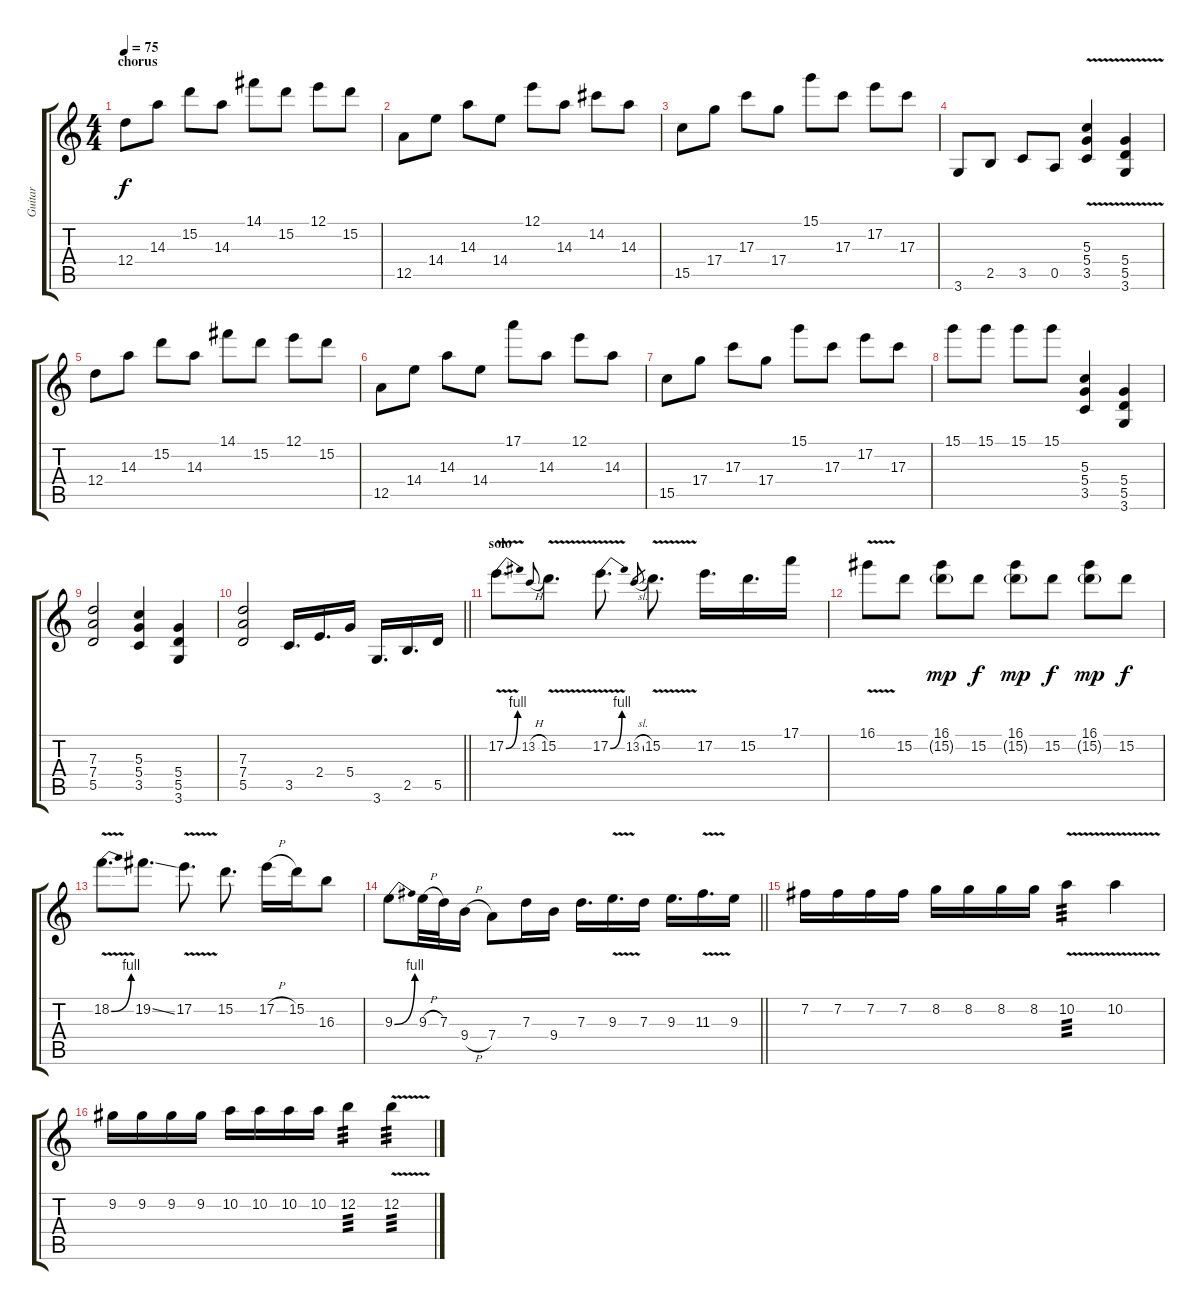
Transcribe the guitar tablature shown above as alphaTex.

\track ("Guitar " "Guitar ") {instrument electricguitarclean}
\staff {score tabs}
\tuning (E4 B3 G3 D3 A2 E2) {hide}
\ts (4 4)
\section ("" "chorus")
\tempo 75
\clef g2
\ks c
12.4.8{dy f} 14.3.8 15.2.8 14.3.8 14.1.8 15.2.8 12.1.8 15.2.8 |
12.5.8 14.4.8 14.3.8 14.4.8 12.1.8 14.3.8 14.2.8 14.3.8 |
15.5.8 17.4.8 17.3.8 17.4.8 15.1.8 17.3.8 17.2.8 17.3.8 |
3.6.8{volume 16} 2.5.8 3.5.8 0.5.8 (5.3 5.4 3.5{v}).4{volume 12} (5.4 5.5 3.6{v}).4 |
12.4.8 14.3.8 15.2.8 14.3.8 14.1.8 15.2.8 12.1.8 15.2.8 |
12.5.8 14.4.8 14.3.8 14.4.8 17.1.8 14.3.8 12.1.8 14.3.8 |
15.5.8 17.4.8 17.3.8 17.4.8 15.1.8 17.3.8 17.2.8 17.3.8 |
15.1.8 15.1.8 15.1.8 15.1.8 (5.3 5.4 3.5).4 (5.4 5.5 3.6).4 |
(7.3 7.4 5.5).2 (5.3 5.4 3.5).4 (5.4 5.5 3.6).4 |
\barLineRight lightlight
(7.3 7.4 5.5).2 3.5.16{d volume 16} 2.4.16{d} 5.4.16 3.6.16{d} 2.5.16{d} 5.5.16 |
\section ("" "solo")
17.2{be (bend 0 0 60 4) v}.8{d volume 12 instrument distortionguitar} 13.2{h}.8{gr onbeat} 15.2{v}.8{d} 17.2{be (bend 0 0 60 4) v}.8{d} 13.2{sl}.8{gr} 15.2{v}.8{d} 17.2.16{d} 15.2.16{d} 17.1.16 |
16.1{v}.8 15.2.8 (16.1 15.2{g}).8{dy mp} 15.2.8{dy f} (16.1 15.2{g}).8{dy mp} 15.2.8{dy f} (16.1 15.2{g}).8{dy mp} 15.2.8{dy f} |
18.2{be (bend 0 0 60 4) v}.8{d} 19.2{ss}.8{d} 17.2{v}.8{d} 15.2.8{d} 17.2{h}.16 15.2.16 16.3.8 |
\barLineRight lightlight
9.3{be (bend 0 0 60 4)}.8 9.3{h}.32 7.3.32 9.4{h}.16 7.4.8 7.3.16 9.4.16 7.3.16{d} 9.3{v}.16{d} 7.3.16 9.3.16{d} 11.3{v}.16{d} 9.3.16 |
7.2.16 7.2.16 7.2.16 7.2.16 8.2.16 8.2.16 8.2.16 8.2.16 10.2{v}.4{tp 3} 10.2{v}.4 |
9.2.16 9.2.16 9.2.16 9.2.16 10.2.16 10.2.16 10.2.16 10.2.16 12.2.4{tp 3} 12.2{v}.4{tp 3}
